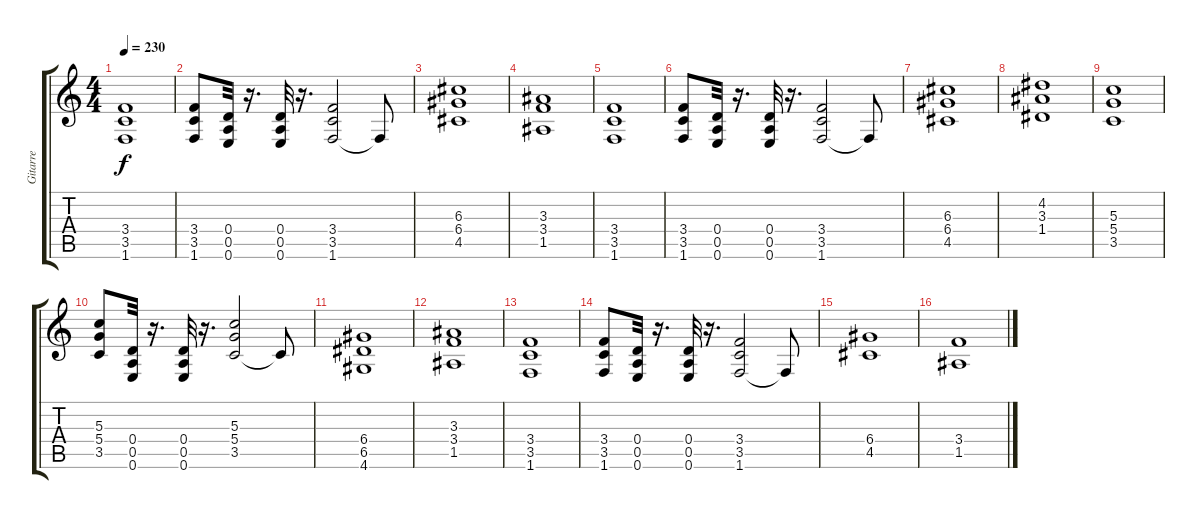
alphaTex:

\track ("Gitarre" "Gitarre") {instrument distortionguitar}
\staff {score tabs}
\tuning (E4 B3 G3 D3 A2 E2) {hide}
\ts (4 4)
\tempo 230
\clef g2
\ks c
(3.4 3.5 1.6).1{dy f} |
(3.4 3.5 1.6).8 (0.4 0.5 0.6).32 r.16{d} (0.4 0.5 0.6).32 r.16{d} (3.4 3.5 1.6).2 1.6{t}.8 |
(6.3 6.4 4.5).1 |
(3.3 3.4 1.5).1 |
(3.4 3.5 1.6).1 |
(3.4 3.5 1.6).8 (0.4 0.5 0.6).32 r.16{d} (0.4 0.5 0.6).32 r.16{d} (3.4 3.5 1.6).2 1.6{t}.8 |
(6.3 6.4 4.5).1 |
(4.2 3.3 1.4).1 |
(5.3 5.4 3.5).1 |
(5.3 5.4 3.5).8 (0.4 0.5 0.6).32 r.16{d} (0.4 0.5 0.6).32 r.16{d} (5.3 5.4 3.5).2 3.5{t}.8 |
(6.4 6.5 4.6).1 |
(3.3 3.4 1.5).1 |
(3.4 3.5 1.6).1 |
(3.4 3.5 1.6).8 (0.4 0.5 0.6).32 r.16{d} (0.4 0.5 0.6).32 r.16{d} (3.4 3.5 1.6).2 1.6{t}.8 |
(6.4 4.5).1 |
(3.4 1.5).1
